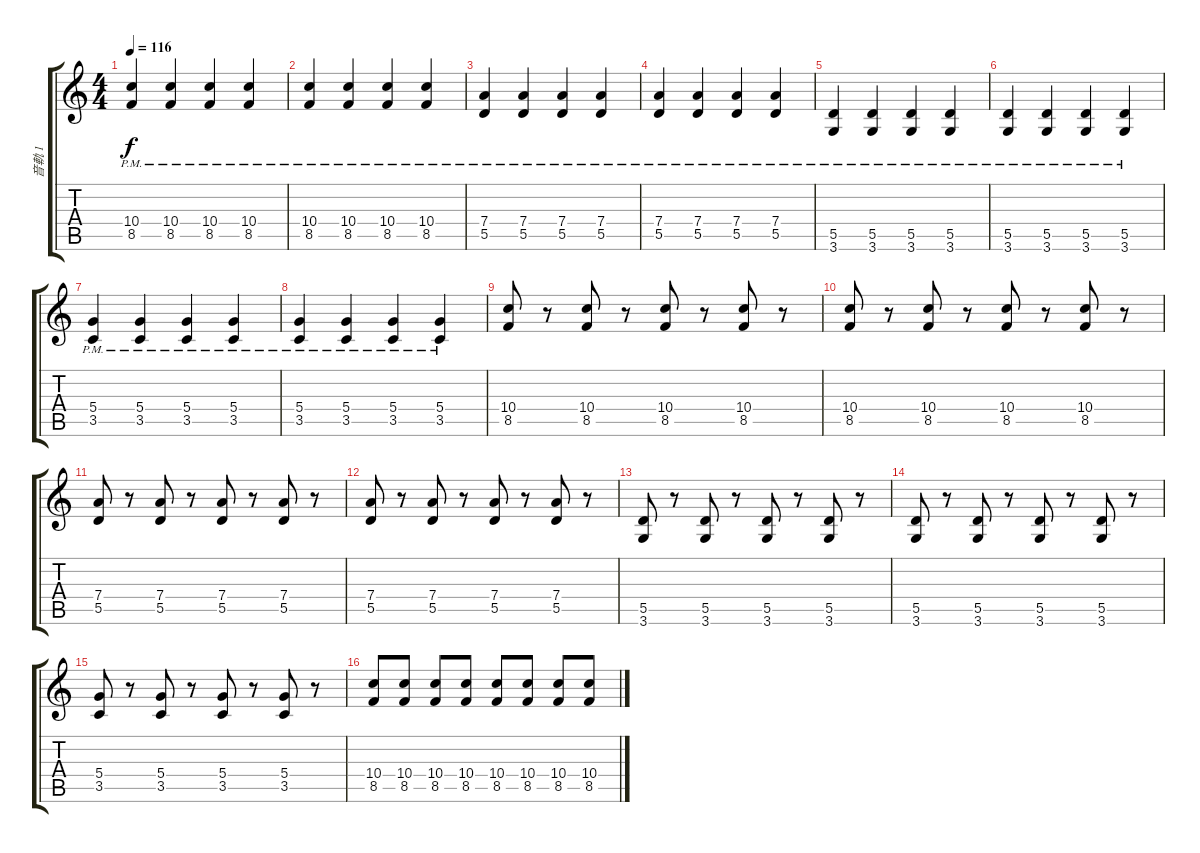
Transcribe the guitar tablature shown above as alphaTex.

\track ("音軌 1" "音軌 1") {instrument overdrivenguitar}
\staff {score tabs}
\tuning (E4 B3 G3 D3 A2 E2) {hide}
\ts (4 4)
\tempo 116
\clef g2
\ks c
(10.4{pm} 8.5{pm}).4{dy f} (10.4{pm} 8.5{pm}).4 (10.4{pm} 8.5{pm}).4 (10.4{pm} 8.5{pm}).4 |
(10.4{pm} 8.5{pm}).4 (10.4{pm} 8.5{pm}).4 (10.4{pm} 8.5{pm}).4 (10.4{pm} 8.5{pm}).4 |
(7.4{pm} 5.5{pm}).4 (7.4{pm} 5.5{pm}).4 (7.4{pm} 5.5{pm}).4 (7.4{pm} 5.5{pm}).4 |
(7.4{pm} 5.5{pm}).4 (7.4{pm} 5.5{pm}).4 (7.4{pm} 5.5{pm}).4 (7.4{pm} 5.5{pm}).4 |
(5.5{pm} 3.6{pm}).4 (5.5{pm} 3.6{pm}).4 (5.5{pm} 3.6{pm}).4 (5.5{pm} 3.6{pm}).4 |
(5.5{pm} 3.6{pm}).4 (5.5{pm} 3.6{pm}).4 (5.5{pm} 3.6{pm}).4 (5.5{pm} 3.6{pm}).4 |
(5.4{pm} 3.5{pm}).4 (5.4{pm} 3.5{pm}).4 (5.4{pm} 3.5{pm}).4 (5.4{pm} 3.5{pm}).4 |
(5.4{pm} 3.5{pm}).4 (5.4{pm} 3.5{pm}).4 (5.4{pm} 3.5{pm}).4 (5.4{pm} 3.5{pm}).4 |
(10.4 8.5).8 r.8 (10.4 8.5).8 r.8 (10.4 8.5).8 r.8 (10.4 8.5).8 r.8 |
(10.4 8.5).8 r.8 (10.4 8.5).8 r.8 (10.4 8.5).8 r.8 (10.4 8.5).8 r.8 |
(7.4 5.5).8 r.8 (7.4 5.5).8 r.8 (7.4 5.5).8 r.8 (7.4 5.5).8 r.8 |
(7.4 5.5).8 r.8 (7.4 5.5).8 r.8 (7.4 5.5).8 r.8 (7.4 5.5).8 r.8 |
(5.5 3.6).8 r.8 (5.5 3.6).8 r.8 (5.5 3.6).8 r.8 (5.5 3.6).8 r.8 |
(5.5 3.6).8 r.8 (5.5 3.6).8 r.8 (5.5 3.6).8 r.8 (5.5 3.6).8 r.8 |
(5.4 3.5).8 r.8 (5.4 3.5).8 r.8 (5.4 3.5).8 r.8 (5.4 3.5).8 r.8 |
(10.4 8.5).8 (10.4 8.5).8 (10.4 8.5).8 (10.4 8.5).8 (10.4 8.5).8 (10.4 8.5).8 (10.4 8.5).8 (10.4 8.5).8
